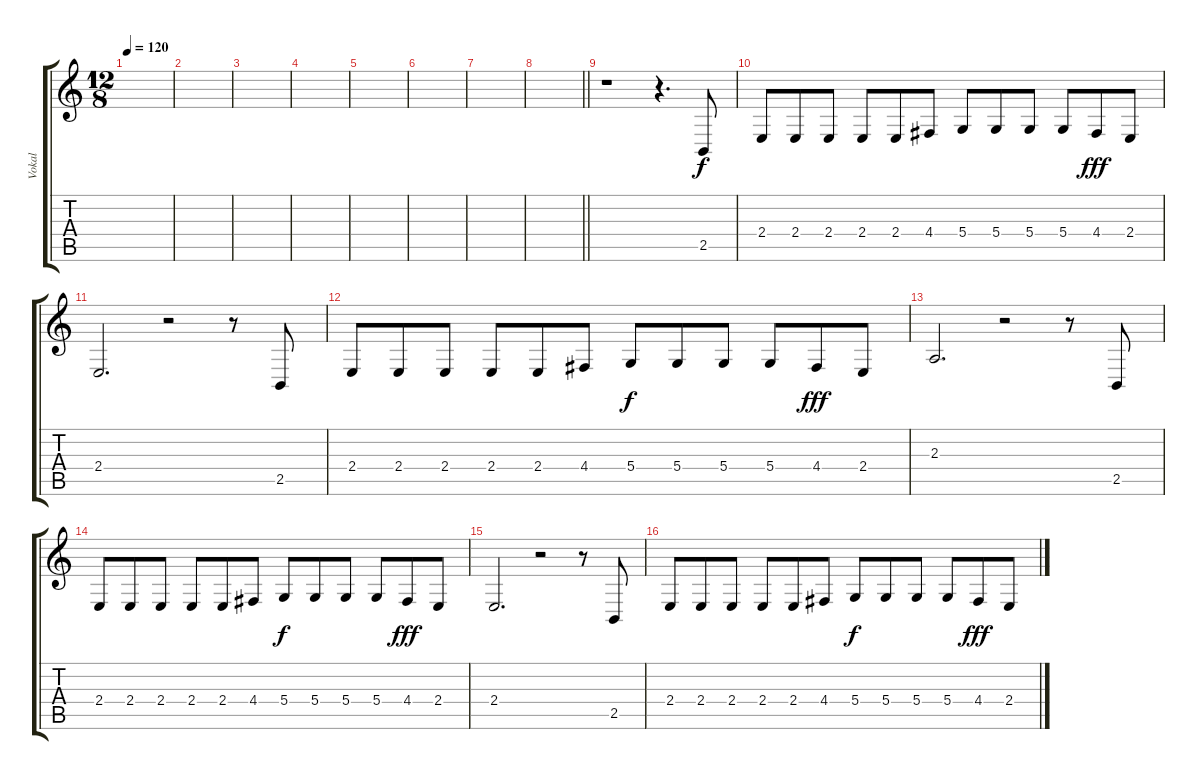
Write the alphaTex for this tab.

\track ("Vokal" "Vokal") {instrument tenorsax}
\staff {score tabs}
\tuning (E4 B3 G3 D3 A2 E2) {hide}
\ts (12 8)
\tempo 120
\clef g2
\ks c
|
|
|
|
|
|
|
\barLineRight lightlight
|
r.1 r.4{d} 2.5.8 |
2.4.8 2.4.8 2.4.8 2.4.8 2.4.8 4.4.8 5.4.8{dy f} 5.4.8 5.4.8 5.4.8 4.4.8{dy fff} 2.4.8 |
2.4.2{d} r.2 r.8 2.5.8 |
2.4.8 2.4.8 2.4.8 2.4.8 2.4.8 4.4.8 5.4.8{dy f} 5.4.8 5.4.8 5.4.8 4.4.8{dy fff} 2.4.8 |
2.3.2{d} r.2 r.8 2.5.8 |
2.4.8 2.4.8 2.4.8 2.4.8 2.4.8 4.4.8 5.4.8{dy f} 5.4.8 5.4.8 5.4.8 4.4.8{dy fff} 2.4.8 |
2.4.2{d} r.2 r.8 2.5.8 |
2.4.8 2.4.8 2.4.8 2.4.8 2.4.8 4.4.8 5.4.8{dy f} 5.4.8 5.4.8 5.4.8 4.4.8{dy fff} 2.4.8
